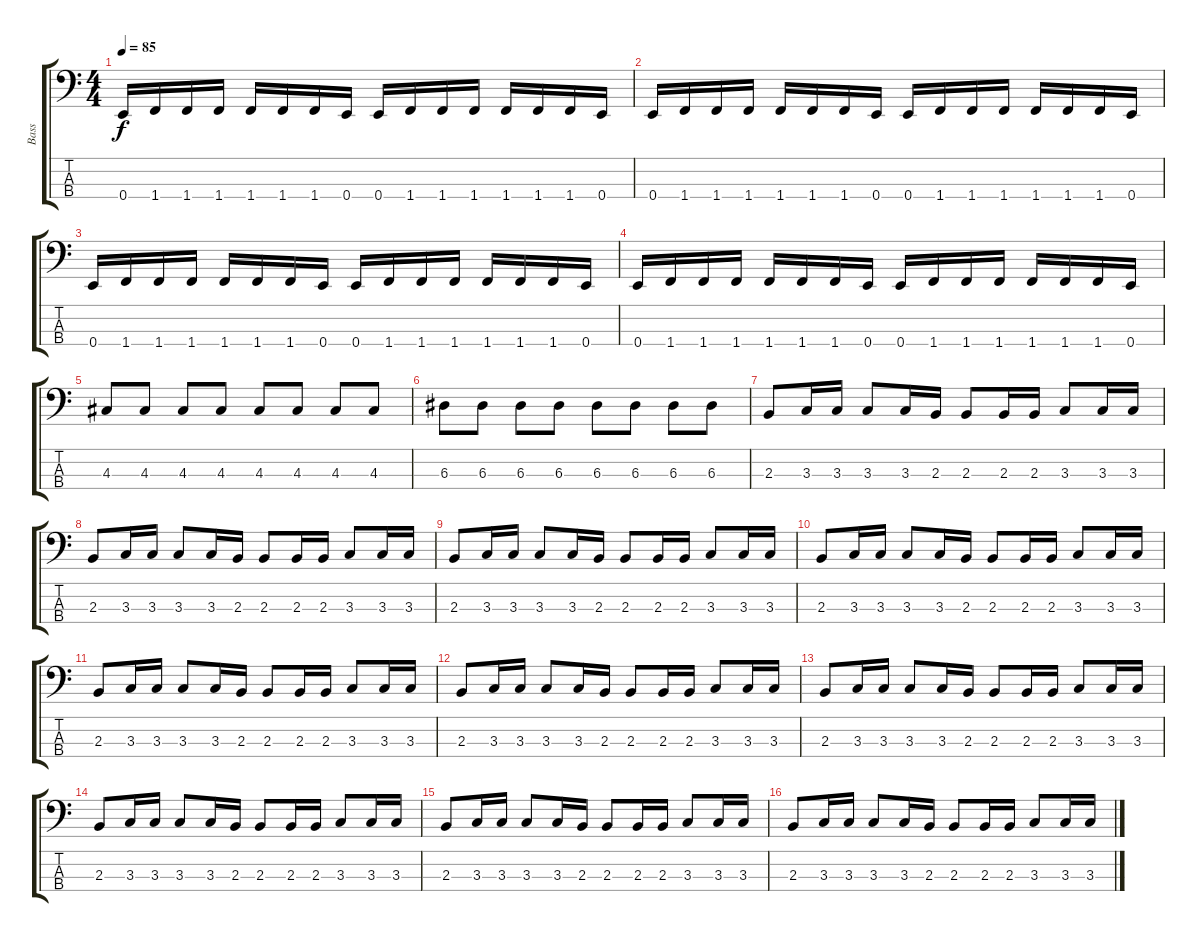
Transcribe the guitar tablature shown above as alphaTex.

\track ("Bass" "Bass") {instrument electricbasspick}
\staff {score tabs}
\tuning (G2 D2 A1 E1) {hide}
\ts (4 4)
\tempo 85
\clef f4
\ks c
0.4.16{dy f} 1.4.16 1.4.16 1.4.16 1.4.16 1.4.16 1.4.16 0.4.16 0.4.16 1.4.16 1.4.16 1.4.16 1.4.16 1.4.16 1.4.16 0.4.16 |
0.4.16 1.4.16 1.4.16 1.4.16 1.4.16 1.4.16 1.4.16 0.4.16 0.4.16 1.4.16 1.4.16 1.4.16 1.4.16 1.4.16 1.4.16 0.4.16 |
0.4.16 1.4.16 1.4.16 1.4.16 1.4.16 1.4.16 1.4.16 0.4.16 0.4.16 1.4.16 1.4.16 1.4.16 1.4.16 1.4.16 1.4.16 0.4.16 |
0.4.16 1.4.16 1.4.16 1.4.16 1.4.16 1.4.16 1.4.16 0.4.16 0.4.16 1.4.16 1.4.16 1.4.16 1.4.16 1.4.16 1.4.16 0.4.16 |
4.3.8 4.3.8 4.3.8 4.3.8 4.3.8 4.3.8 4.3.8 4.3.8 |
6.3.8 6.3.8 6.3.8 6.3.8 6.3.8 6.3.8 6.3.8 6.3.8 |
2.3.8{volume 4} 3.3.16{volume 4} 3.3.16{volume 4} 3.3.8{volume 4} 3.3.16{volume 4} 2.3.16{volume 4} 2.3.8{volume 4} 2.3.16{volume 4} 2.3.16{volume 4} 3.3.8{volume 4} 3.3.16{volume 4} 3.3.16{volume 4} |
2.3.8{volume 4} 3.3.16{volume 4} 3.3.16{volume 4} 3.3.8{volume 4} 3.3.16{volume 4} 2.3.16{volume 4} 2.3.8{volume 4} 2.3.16{volume 4} 2.3.16{volume 4} 3.3.8{volume 4} 3.3.16{volume 4} 3.3.16{volume 4} |
2.3.8{volume 4} 3.3.16{volume 4} 3.3.16{volume 4} 3.3.8{volume 4} 3.3.16{volume 4} 2.3.16{volume 4} 2.3.8{volume 4} 2.3.16{volume 4} 2.3.16{volume 4} 3.3.8{volume 4} 3.3.16{volume 4} 3.3.16{volume 4} |
2.3.8{volume 4} 3.3.16{volume 4} 3.3.16{volume 4} 3.3.8{volume 4} 3.3.16{volume 4} 2.3.16{volume 4} 2.3.8{volume 4} 2.3.16{volume 4} 2.3.16{volume 4} 3.3.8{volume 4} 3.3.16{volume 4} 3.3.16{volume 4} |
2.3.8{volume 4} 3.3.16{volume 4} 3.3.16{volume 4} 3.3.8{volume 4} 3.3.16{volume 4} 2.3.16{volume 4} 2.3.8{volume 4} 2.3.16{volume 4} 2.3.16{volume 4} 3.3.8{volume 4} 3.3.16{volume 4} 3.3.16{volume 4} |
2.3.8{volume 4} 3.3.16{volume 4} 3.3.16{volume 4} 3.3.8{volume 4} 3.3.16{volume 4} 2.3.16{volume 4} 2.3.8{volume 4} 2.3.16{volume 4} 2.3.16{volume 4} 3.3.8{volume 4} 3.3.16{volume 4} 3.3.16{volume 4} |
2.3.8{volume 4} 3.3.16{volume 4} 3.3.16{volume 4} 3.3.8{volume 4} 3.3.16{volume 4} 2.3.16{volume 4} 2.3.8{volume 4} 2.3.16{volume 4} 2.3.16{volume 4} 3.3.8{volume 4} 3.3.16{volume 4} 3.3.16{volume 4} |
2.3.8{volume 4} 3.3.16{volume 4} 3.3.16{volume 4} 3.3.8{volume 4} 3.3.16{volume 4} 2.3.16{volume 4} 2.3.8{volume 4} 2.3.16{volume 4} 2.3.16{volume 4} 3.3.8{volume 4} 3.3.16{volume 4} 3.3.16{volume 4} |
2.3.8{volume 4} 3.3.16{volume 4} 3.3.16{volume 4} 3.3.8{volume 4} 3.3.16{volume 4} 2.3.16{volume 4} 2.3.8{volume 4} 2.3.16{volume 4} 2.3.16{volume 4} 3.3.8{volume 4} 3.3.16{volume 4} 3.3.16{volume 4} |
2.3.8{volume 4} 3.3.16{volume 4} 3.3.16{volume 4} 3.3.8{volume 4} 3.3.16{volume 4} 2.3.16{volume 4} 2.3.8{volume 4} 2.3.16{volume 4} 2.3.16{volume 4} 3.3.8{volume 4} 3.3.16{volume 4} 3.3.16{volume 4}
